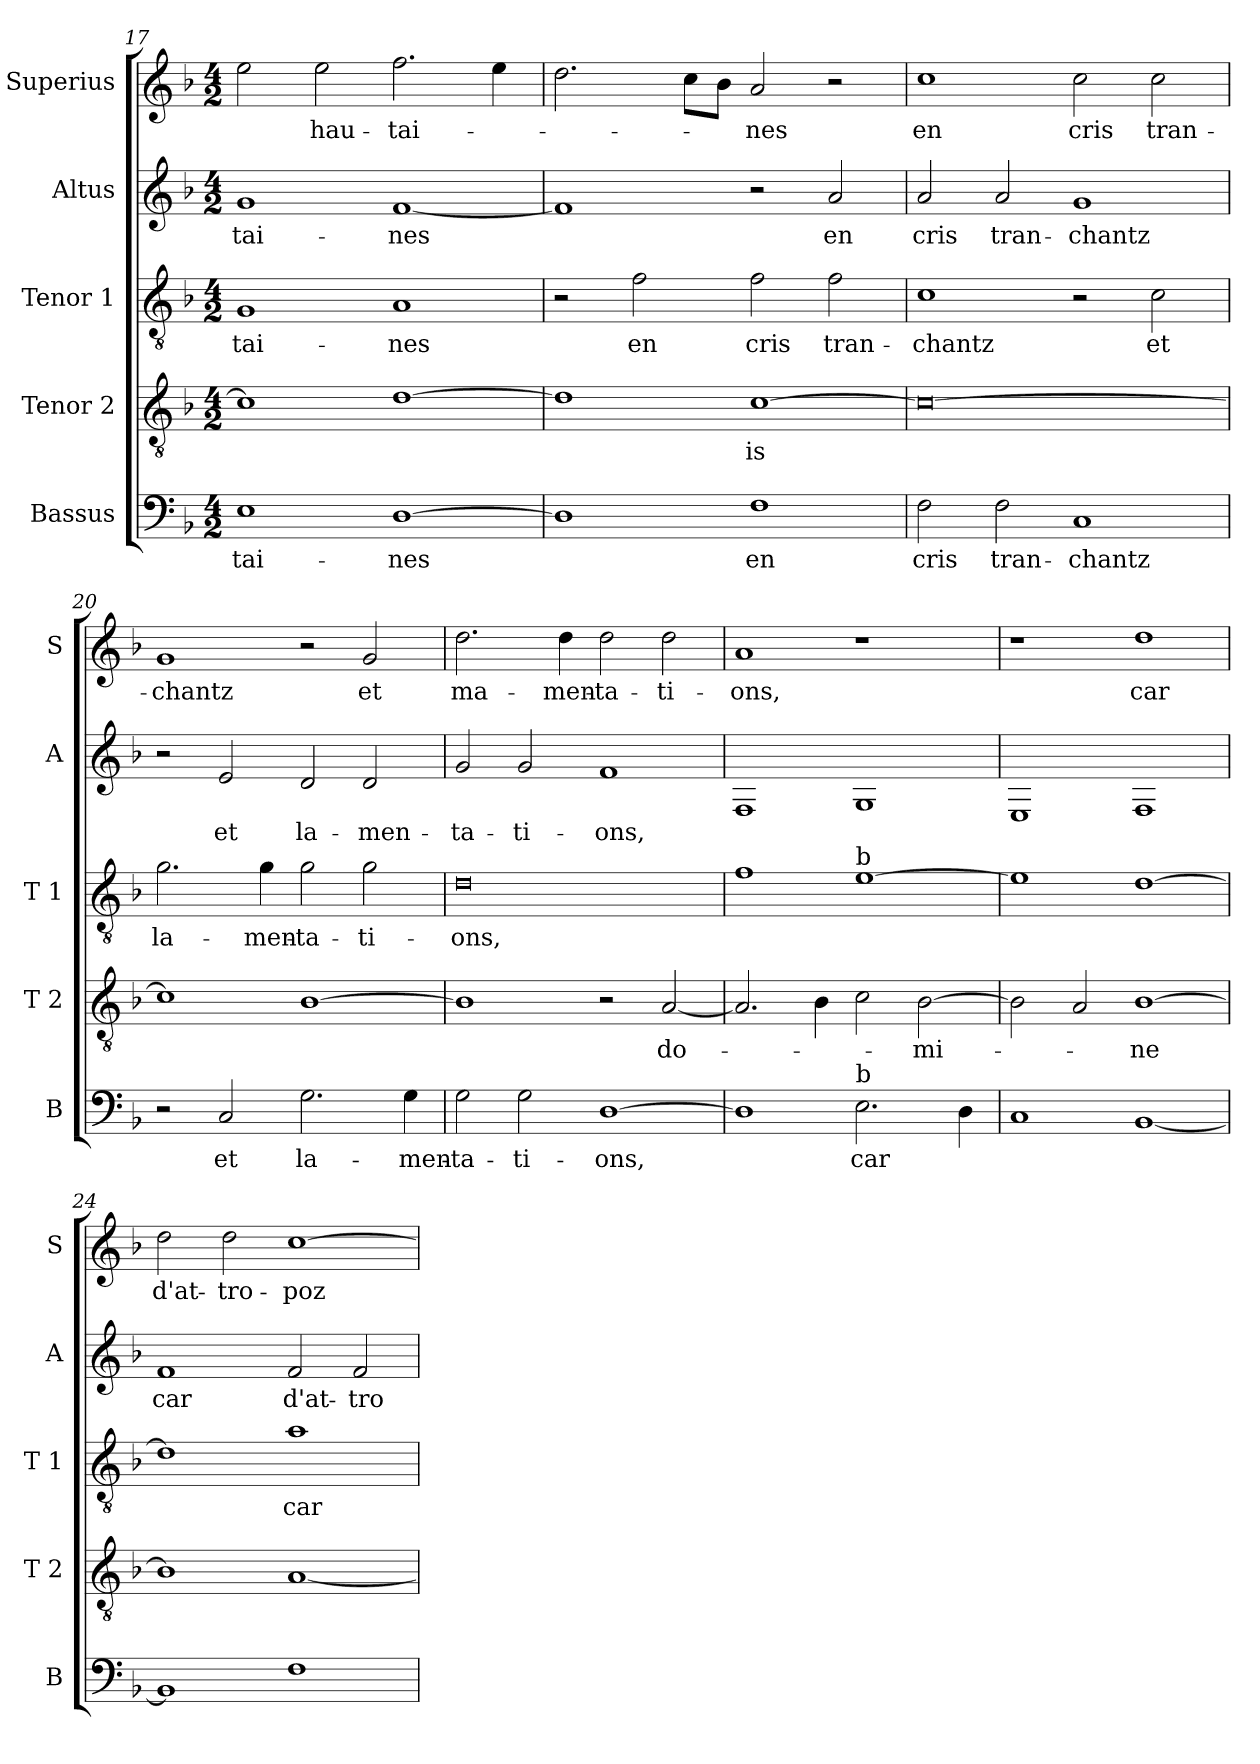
**kern	**text	**kern	**text	**kern	**text	**kern	**text	**kern	**text
*part5	*part5	*part4	*part4	*part3	*part3	*part2	*part2	*part1	*part1
*staff5	*staff5	*staff4	*staff4	*staff3	*staff3	*staff2	*staff2	*staff1	*staff1
*I"Bassus	*	*I"Tenor 2	*	*I"Tenor 1	*	*I"Altus	*	*I"Superius	*
*I'B	*	*I'T 2	*	*I'T 1	*	*I'A	*	*I'S	*
*clefF4	*	*clefGv2	*	*clefGv2	*	*clefG2	*	*clefG2	*
*k[b-]	*	*k[b-]	*	*k[b-]	*	*k[b-]	*	*k[b-]	*
*F:	*	*F:	*	*F:	*	*F:	*	*F:	*
*M4/2	*	*M4/2	*	*M4/2	*	*M4/2	*	*M4/2	*
=17	=17	=17	=17	=17	=17	=17	=17	=17	=17
1E	-tai-	1c]	.	1G	-tai-	1g	-tai-	2ee\	.
.	.	.	.	.	.	.	.	2ee\	hau-
[1D	-nes	[1d	.	1A	-nes	[1f	-nes	2.ff\	-tai-
.	.	.	.	.	.	.	.	4ee\	.
=18	=18	=18	=18	=18	=18	=18	=18	=18	=18
1D]	.	1d]	.	2r	.	1f]	.	2.dd\	.
.	.	.	.	2f\	en	.	.	.	.
.	.	.	.	.	.	.	.	8cc\L	.
.	.	.	.	.	.	.	.	8b-\J	.
1F	en	[1c	-is	2f\	cris	2r	.	2a/	-nes
.	.	.	.	2f\	tran-	2a/	en	2r	.
=19	=19	=19	=19	=19	=19	=19	=19	=19	=19
2F\	cris	0c_	.	1c	-chantz	2a/	cris	1cc	en
2F\	tran-	.	.	.	.	2a/	tran-	.	.
1C	-chantz	.	.	2r	.	1g	-chantz	2cc\	cris
.	.	.	.	2c\	et	.	.	2cc\	tran-
=20	=20	=20	=20	=20	=20	=20	=20	=20	=20
2r	.	1c]	.	2.g\	la-	2r	.	1g	-chantz
2C/	et	.	.	.	.	2e/	et	.	.
.	.	.	.	4g\	-men-	.	.	.	.
2.G\	la-	[1B-	.	2g\	-ta-	2d/	la-	2r	.
.	.	.	.	2g\	-ti-	2d/	-men-	2g/	et
4G\	-men-	.	.	.	.	.	.	.	.
!!LO:LB:g=z
=21	=21	=21	=21	=21	=21	=21	=21	=21	=21
2G\	-ta-	1B-]	.	0d	-ons,	2g/	-ta-	2.dd\	ma-
2G\	-ti-	.	.	.	.	2g/	-ti-	.	.
.	.	.	.	.	.	.	.	4dd\	-men-
[1D	-ons,	2r	.	.	.	1f	-ons,	2dd\	-ta-
.	.	[2A/	do-	.	.	.	.	2dd\	-ti-
=22	=22	=22	=22	=22	=22	=22	=22	=22	=22
1D]	.	2.A/]	.	1f	.	1F	.	1a	-ons,
.	.	4B-\	.	.	.	.	.	.	.
!	!	!	!	!LO:TX:a:t=b	!	!	!	!	!
!LO:TX:a:t=b	!	!	!	!	!	!	!	!	!
2.E\	car	2c\	.	[1e	.	1G	.	1r	.
.	.	[2B-\	-mi-	.	.	.	.	.	.
4D\	.	.	.	.	.	.	.	.	.
=23	=23	=23	=23	=23	=23	=23	=23	=23	=23
1C	.	2B-\]	.	1e]	.	1E	.	1r	.
.	.	2A/	.	.	.	.	.	.	.
[1BB-	.	[1B-	-ne	[1d	.	1F	.	1dd	car
=24	=24	=24	=24	=24	=24	=24	=24	=24	=24
1BB-]	.	1B-]	.	1d]	.	1f	car	2dd\	d'at-
.	.	.	.	.	.	.	.	2dd\	-tro-
1F	.	[1A	.	1a	car	2f/	d'at-	[1cc	-poz
.	.	.	.	.	.	2f/	-tro-	.	.
=	=	=	=	=	=	=	=	=	=
*-	*-	*-	*-	*-	*-	*-	*-	*-	*-
